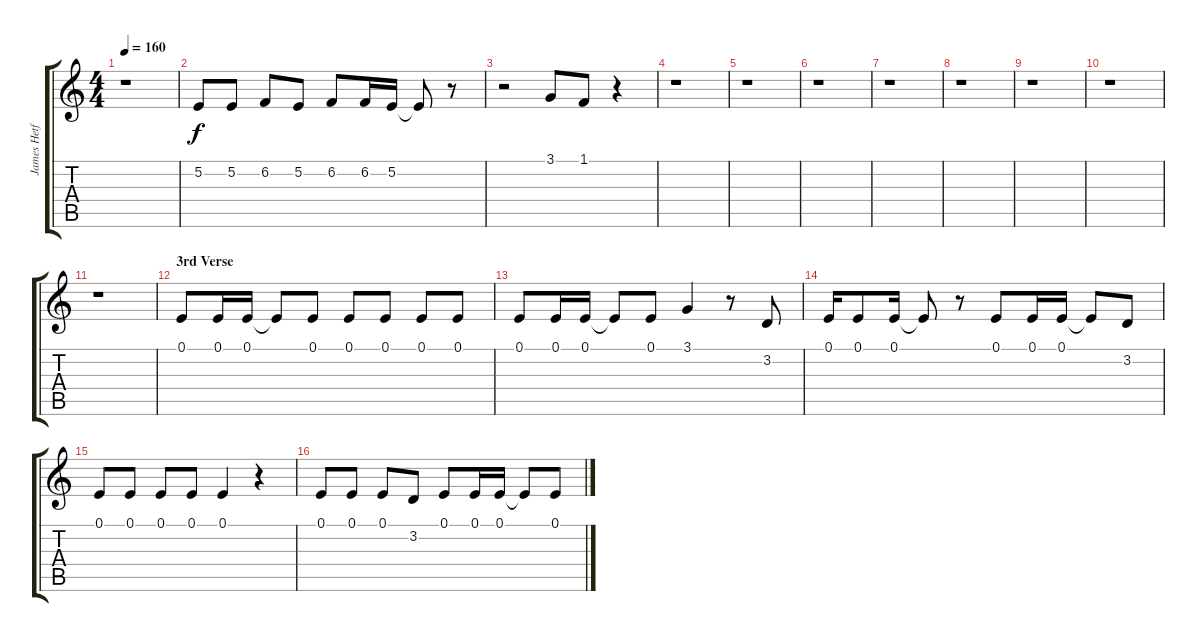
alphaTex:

\track ("James Hetfield - Vocals" "James Hetf") {instrument lead1square}
\staff {score tabs}
\tuning (E4 B3 G3 D3 A2 E2) {hide}
\ts (4 4)
\tempo 160
\clef g2
\ks c
r.1{dy f} |
5.2.8 5.2.8 6.2.8 5.2.8 6.2.8 6.2.16 5.2.16 5.2{t}.8 r.8 |
r.2 3.1.8 1.1.8 r.4 |
r.1 |
r.1 |
r.1 |
r.1 |
r.1 |
r.1 |
r.1 |
r.1 |
\section ("" "3rd Verse")
0.1.8 0.1.16 0.1.16 0.1{t}.8 0.1.8 0.1.8 0.1.8 0.1.8 0.1.8 |
0.1.8 0.1.16 0.1.16 0.1{t}.8 0.1.8 3.1.4 r.8 3.2.8 |
0.1.16 0.1.8 0.1.16 0.1{t}.8 r.8 0.1.8 0.1.16 0.1.16 0.1{t}.8 3.2.8 |
0.1.8 0.1.8 0.1.8 0.1.8 0.1.4 r.4 |
0.1.8 0.1.8 0.1.8 3.2.8 0.1.8 0.1.16 0.1.16 0.1{t}.8 0.1.8
